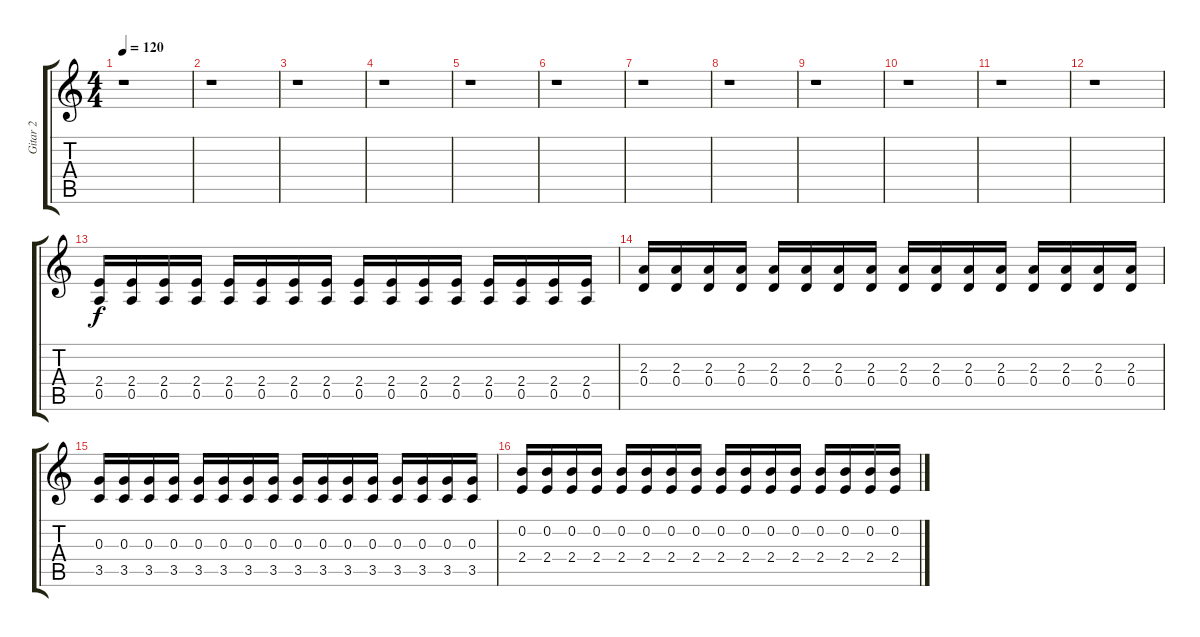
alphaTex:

\track ("Gitar 2" "Gitar 2") {instrument distortionguitar}
\staff {score tabs}
\tuning (E4 B3 G3 D3 A2 E2) {hide}
\ts (4 4)
\tempo 120
\clef g2
\ks c
r.1{dy f} |
r.1 |
r.1 |
r.1 |
r.1 |
r.1 |
r.1 |
r.1 |
r.1 |
r.1 |
r.1 |
r.1 |
(2.4 0.5).16 (2.4 0.5).16 (2.4 0.5).16 (2.4 0.5).16 (2.4 0.5).16 (2.4 0.5).16 (2.4 0.5).16 (2.4 0.5).16 (2.4 0.5).16 (2.4 0.5).16 (2.4 0.5).16 (2.4 0.5).16 (2.4 0.5).16 (2.4 0.5).16 (2.4 0.5).16 (2.4 0.5).16 |
(2.3 0.4).16 (2.3 0.4).16 (2.3 0.4).16 (2.3 0.4).16 (2.3 0.4).16 (2.3 0.4).16 (2.3 0.4).16 (2.3 0.4).16 (2.3 0.4).16 (2.3 0.4).16 (2.3 0.4).16 (2.3 0.4).16 (2.3 0.4).16 (2.3 0.4).16 (2.3 0.4).16 (2.3 0.4).16 |
(0.3 3.5).16 (0.3 3.5).16 (0.3 3.5).16 (0.3 3.5).16 (0.3 3.5).16 (0.3 3.5).16 (0.3 3.5).16 (0.3 3.5).16 (0.3 3.5).16 (0.3 3.5).16 (0.3 3.5).16 (0.3 3.5).16 (0.3 3.5).16 (0.3 3.5).16 (0.3 3.5).16 (0.3 3.5).16 |
(0.2 2.4).16 (0.2 2.4).16 (0.2 2.4).16 (0.2 2.4).16 (0.2 2.4).16 (0.2 2.4).16 (0.2 2.4).16 (0.2 2.4).16 (0.2 2.4).16 (0.2 2.4).16 (0.2 2.4).16 (0.2 2.4).16 (0.2 2.4).16 (0.2 2.4).16 (0.2 2.4).16 (0.2 2.4).16
